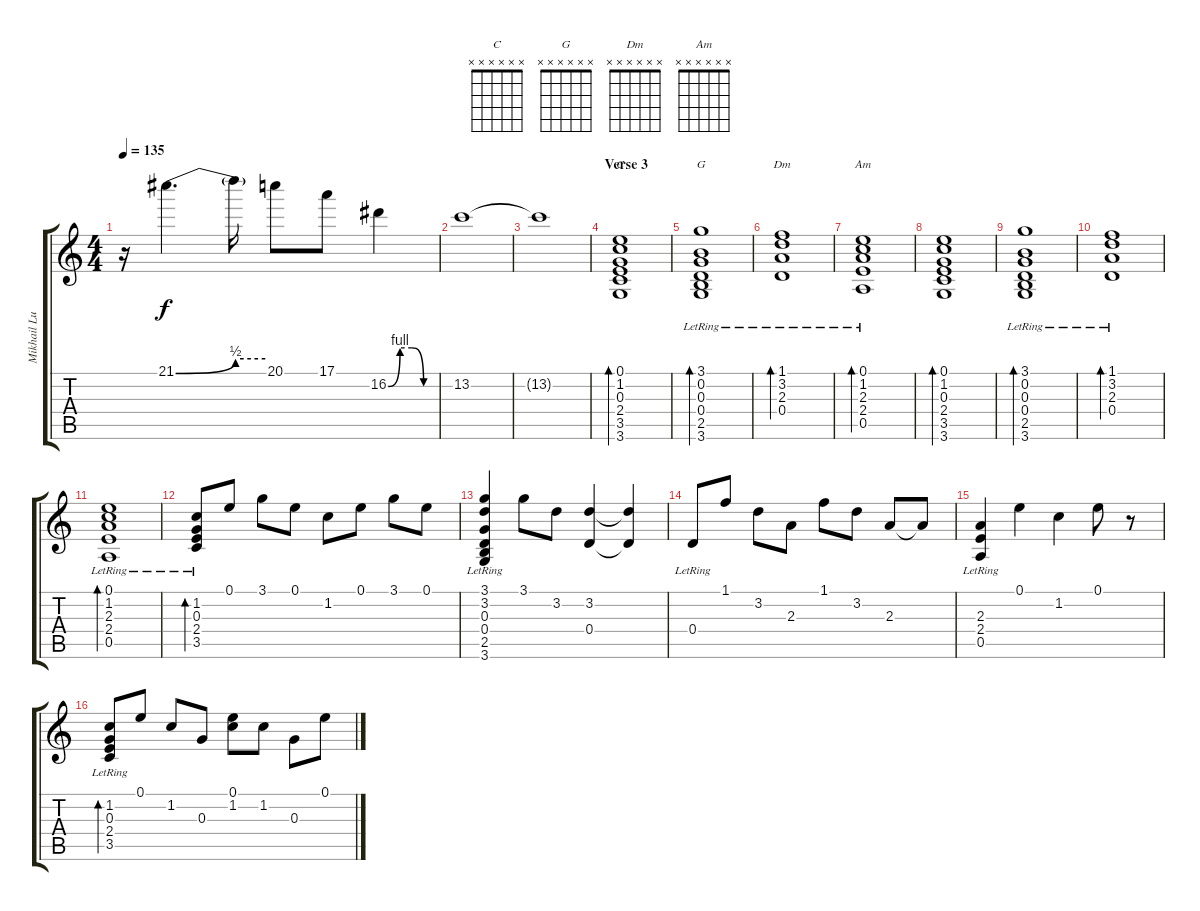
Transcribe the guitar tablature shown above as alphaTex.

\track ("Mikhail Lutsky" "Mikhail Lu") {instrument acousticguitarnylon}
\staff {score tabs}
\tuning (E4 B3 G3 D3 A2 E2) {hide}
\chord ("C" x x x x x x)
\chord ("G" x x x x x x)
\chord ("Dm" x x x x x x)
\chord ("Am" x x x x x x)
\ts (4 4)
\tempo 135
\clef g2
\ks c
r.16{dy f} 21.1{be (bend 0 0 60 2)}.4{d} 21.1{be (hold 0 2 60 2) t}.16 20.1.8 17.1.8 16.2{be (custom 0 0 15 4 30 4 45 0 60 0)}.4 |
13.2.1 |
13.2{t}.1{volume 7} |
\section ("" "Verse 3")
(0.1 1.2 0.3 2.4 3.5 3.6).1{bd 480 ch "C" volume 13} |
(3.1 0.2 0.3 0.4 2.5 3.6{lr}).1{bd 480 ch "G"} |
(1.1 3.2 2.3 0.4{lr}).1{bd 480 ch "Dm"} |
(0.1 1.2 2.3 2.4 0.5{lr}).1{bd 480 ch "Am"} |
(0.1 1.2 0.3 2.4 3.5 3.6).1{bd 480} |
(3.1 0.2 0.3 0.4 2.5 3.6{lr}).1{bd 480} |
(1.1 3.2 2.3 0.4{lr}).1{bd 480} |
(0.1 1.2 2.3 2.4 0.5{lr}).1{bd 480} |
(1.2 0.3 2.4 3.5{lr}).8{bd 120} 0.1.8 3.1.8 0.1.8 1.2.8 0.1.8 3.1.8 0.1.8 |
(3.1 3.2 0.3 0.4 2.5 3.6{lr}).4 3.1.8 3.2.8 (3.2 0.4).4 (3.2{t} 0.4{t}).4 |
0.4{lr}.8 1.1.8 3.2.8 2.3.8 1.1.8 3.2.8 2.3.8 2.3{t}.8 |
(2.3 2.4 0.5{lr}).4 0.1.4 1.2.4 0.1.8 r.8 |
(1.2 0.3 2.4 3.5{lr}).8{bd 120} 0.1.8 1.2.8 0.3.8 (0.1 1.2).8 1.2.8 0.3.8 0.1.8
